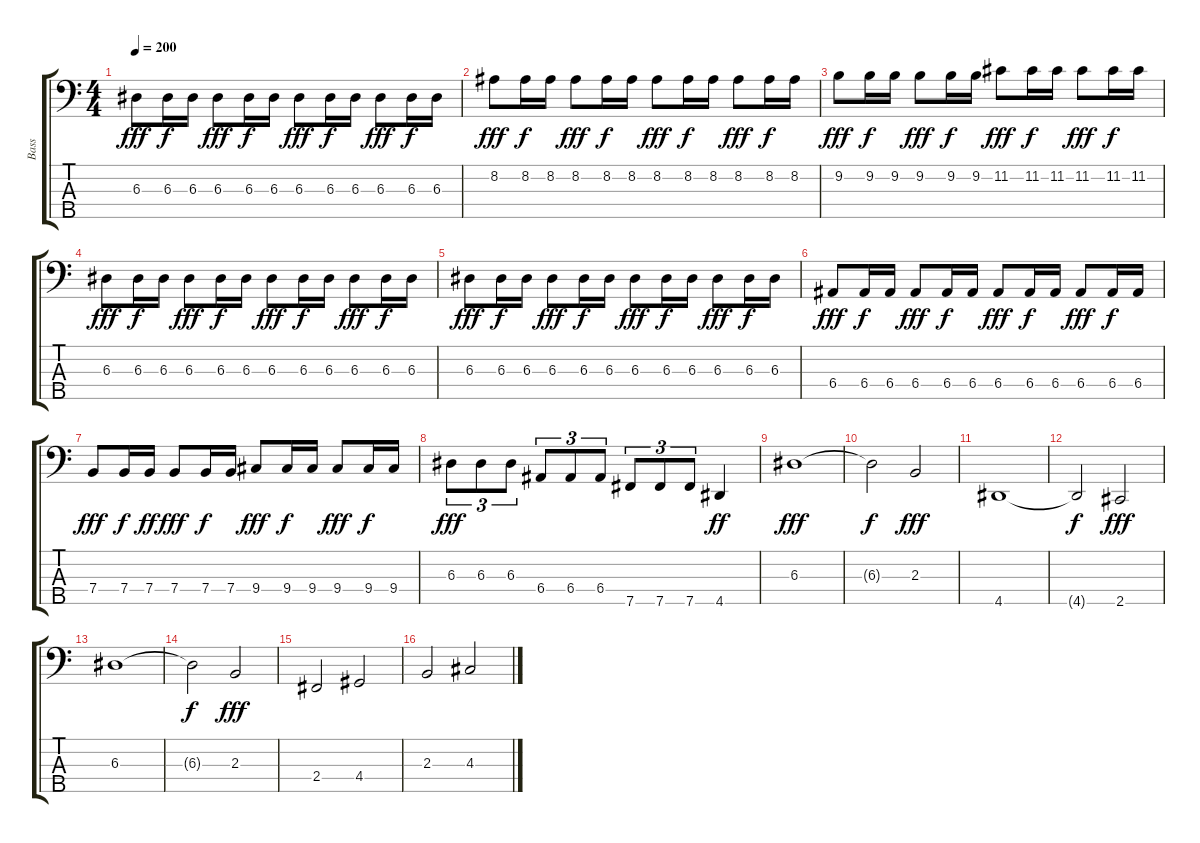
\track ("Bass" "Bass") {instrument electricbassfinger}
\staff {score tabs}
\tuning (G2 D2 A1 E1 B0) {hide}
\ts (4 4)
\tempo 200
\clef f4
\ks c
6.3.8{dy fff} 6.3.16{dy f} 6.3.16 6.3.8{dy fff} 6.3.16{dy f} 6.3.16 6.3.8{dy fff} 6.3.16{dy f} 6.3.16 6.3.8{dy fff} 6.3.16{dy f} 6.3.16 |
8.2.8{dy fff} 8.2.16{dy f} 8.2.16 8.2.8{dy fff} 8.2.16{dy f} 8.2.16 8.2.8{dy fff} 8.2.16{dy f} 8.2.16 8.2.8{dy fff} 8.2.16{dy f} 8.2.16 |
9.2.8{dy fff} 9.2.16{dy f} 9.2.16 9.2.8{dy fff} 9.2.16{dy f} 9.2.16 11.2.8{dy fff} 11.2.16{dy f} 11.2.16 11.2.8{dy fff} 11.2.16{dy f} 11.2.16 |
6.3.8{dy fff} 6.3.16{dy f} 6.3.16 6.3.8{dy fff} 6.3.16{dy f} 6.3.16 6.3.8{dy fff} 6.3.16{dy f} 6.3.16 6.3.8{dy fff} 6.3.16{dy f} 6.3.16 |
6.3.8{dy fff} 6.3.16{dy f} 6.3.16 6.3.8{dy fff} 6.3.16{dy f} 6.3.16 6.3.8{dy fff} 6.3.16{dy f} 6.3.16 6.3.8{dy fff} 6.3.16{dy f} 6.3.16 |
6.4.8{dy fff} 6.4.16{dy f} 6.4.16 6.4.8{dy fff} 6.4.16{dy f} 6.4.16 6.4.8{dy fff} 6.4.16{dy f} 6.4.16 6.4.8{dy fff} 6.4.16{dy f} 6.4.16 |
7.4.8{dy fff} 7.4.16{dy f} 7.4.16{dy ff} 7.4.8{dy fff} 7.4.16{dy f} 7.4.16 9.4.8{dy fff} 9.4.16{dy f} 9.4.16 9.4.8{dy fff} 9.4.16{dy f} 9.4.16 |
6.3.8{tu (3 2) dy fff} 6.3.8{tu (3 2)} 6.3.8{tu (3 2)} 6.4.8{tu (3 2)} 6.4.8{tu (3 2)} 6.4.8{tu (3 2)} 7.5.8{tu (3 2)} 7.5.8{tu (3 2)} 7.5.8{tu (3 2)} 4.5.4{dy ff} |
6.3.1{dy fff} |
6.3{t}.2{dy f} 2.3.2{dy fff} |
4.5.1 |
4.5{t}.2{dy f} 2.5.2{dy fff} |
6.3.1 |
6.3{t}.2{dy f} 2.3.2{dy fff} |
2.4.2 4.4.2 |
2.3.2 4.3.2
